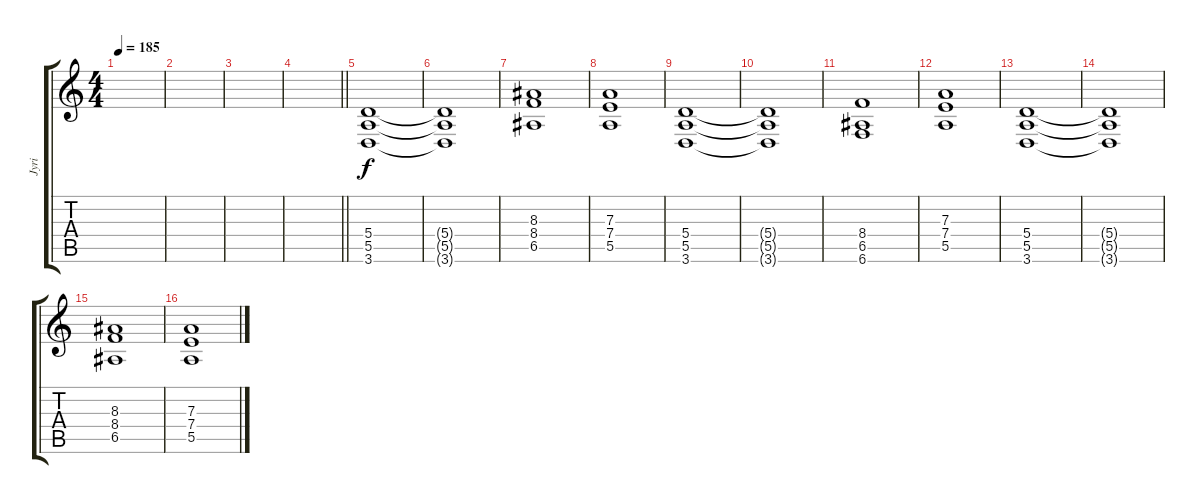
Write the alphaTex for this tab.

\track ("Jyri" "Jyri") {instrument distortionguitar}
\staff {score tabs}
\tuning (B3 Gb3 D3 A2 E2 B1) {hide}
\ts (4 4)
\tempo 185
\clef g2
\ks c
|
|
|
\barLineRight lightlight
|
(5.4 5.5 3.6).1 |
(5.4{t} 5.5{t} 3.6{t}).1 |
(8.3 8.4 6.5).1 |
(7.3 7.4 5.5).1 |
(5.4 5.5 3.6).1 |
(5.4{t} 5.5{t} 3.6{t}).1 |
(8.4 6.5 6.6).1 |
(7.3 7.4 5.5).1 |
(5.4 5.5 3.6).1 |
(5.4{t} 5.5{t} 3.6{t}).1 |
(8.3 8.4 6.5).1 |
(7.3 7.4 5.5).1
